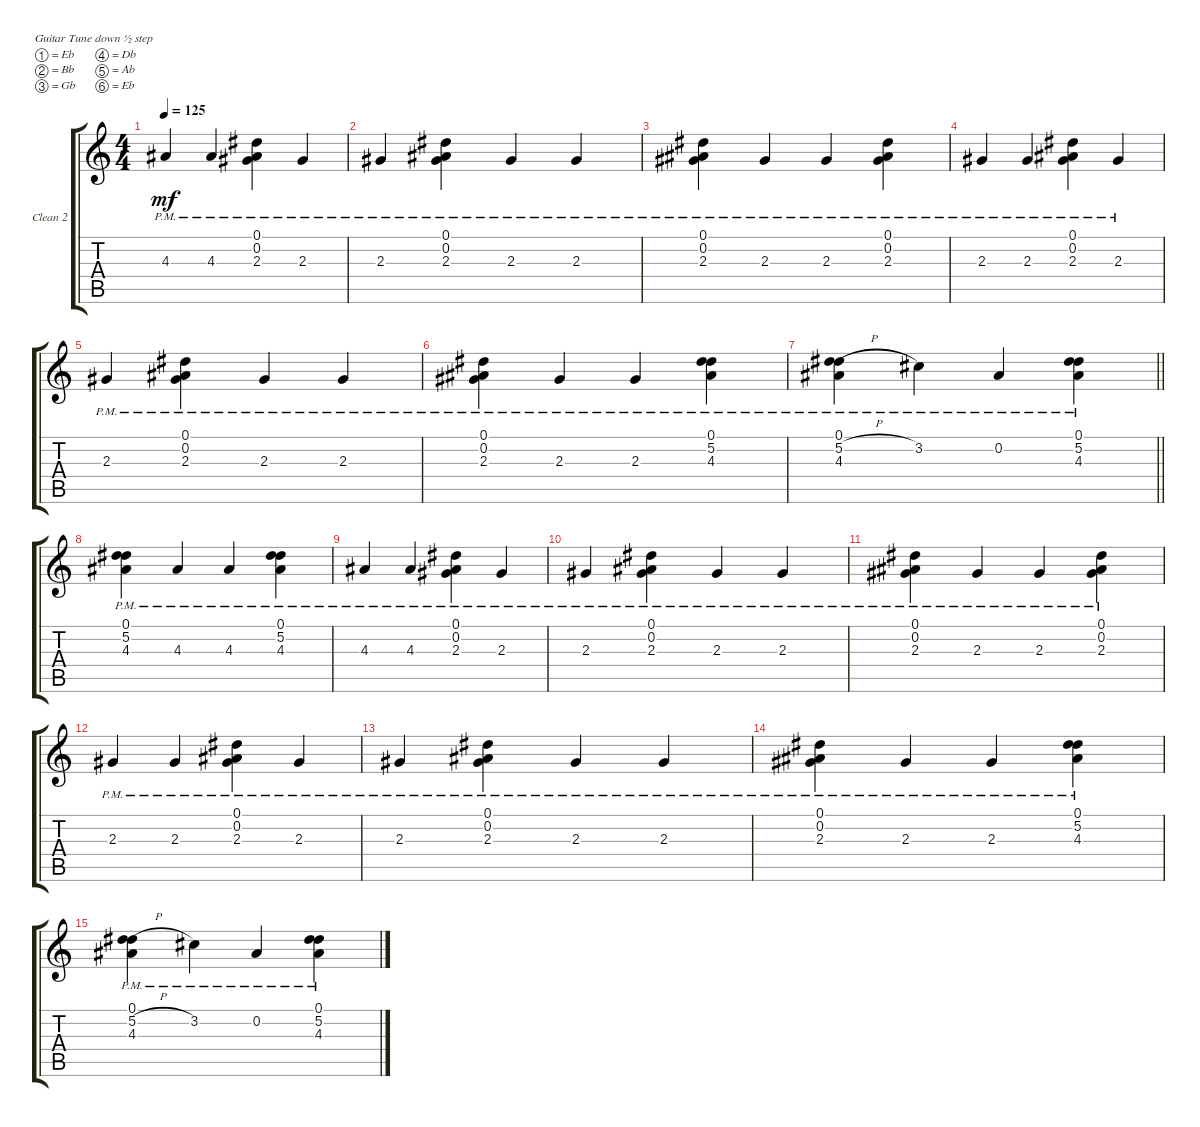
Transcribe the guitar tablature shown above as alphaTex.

\defaultSystemsLayout 4
\bracketExtendMode groupsimilarinstruments
\firstSystemTrackNameOrientation horizontal
\otherSystemsTrackNameOrientation horizontal
\chordDiagramsInScore
\track ("Clean II" "Clean 2") {instrument electricguitarclean}
\staff {score tabs}
\tuning (Eb4 Bb3 Gb3 Db3 Ab2 Eb2)
\ts (4 4)
\tempo 125
\clef g2
\ks c
4.3{pm}.4{dy mf} 4.3{pm}.4 (2.3{pm} 0.2{pm} 0.1{pm}).4 2.3{pm}.4 |
2.3{pm}.4 (2.3{pm} 0.2{pm} 0.1{pm}).4 2.3{pm}.4 2.3{pm}.4 |
(2.3{pm} 0.2{pm} 0.1{pm}).4 2.3{pm}.4 2.3{pm}.4 (2.3{pm} 0.2{pm} 0.1{pm}).4 |
2.3{pm}.4 2.3{pm}.4 (2.3{pm} 0.2{pm} 0.1{pm}).4 2.3{pm}.4 |
2.3{pm}.4 (2.3{pm} 0.2{pm} 0.1{pm}).4 2.3{pm}.4 2.3{pm}.4 |
(2.3{pm} 0.2{pm} 0.1{pm}).4 2.3{pm}.4 2.3{pm}.4 (4.3{pm} 5.2{pm} 0.1{pm}).4 |
\barLineRight lightlight
(0.1{pm} 5.2{h pm} 4.3{pm}).4 3.2{pm}.4 0.2{pm}.4 (0.1{pm} 5.2{pm} 4.3{pm}).4 |
(0.1{pm} 5.2{pm} 4.3{pm}).4 4.3{pm}.4 4.3{pm}.4 (4.3{pm} 5.2{pm} 0.1{pm}).4 |
4.3{pm}.4 4.3{pm}.4 (2.3{pm} 0.2{pm} 0.1{pm}).4 2.3{pm}.4 |
2.3{pm}.4 (2.3{pm} 0.2{pm} 0.1{pm}).4 2.3{pm}.4 2.3{pm}.4 |
(2.3{pm} 0.2{pm} 0.1{pm}).4 2.3{pm}.4 2.3{pm}.4 (2.3{pm} 0.2{pm} 0.1{pm}).4 |
2.3{pm}.4 2.3{pm}.4 (2.3{pm} 0.2{pm} 0.1{pm}).4 2.3{pm}.4 |
2.3{pm}.4 (2.3{pm} 0.2{pm} 0.1{pm}).4 2.3{pm}.4 2.3{pm}.4 |
(2.3{pm} 0.2{pm} 0.1{pm}).4 2.3{pm}.4 2.3{pm}.4 (4.3{pm} 5.2{pm} 0.1{pm}).4 |
(0.1{pm} 5.2{h pm} 4.3{pm}).4 3.2{pm}.4 0.2{pm}.4 (0.1{pm} 5.2{pm} 4.3{pm}).4
